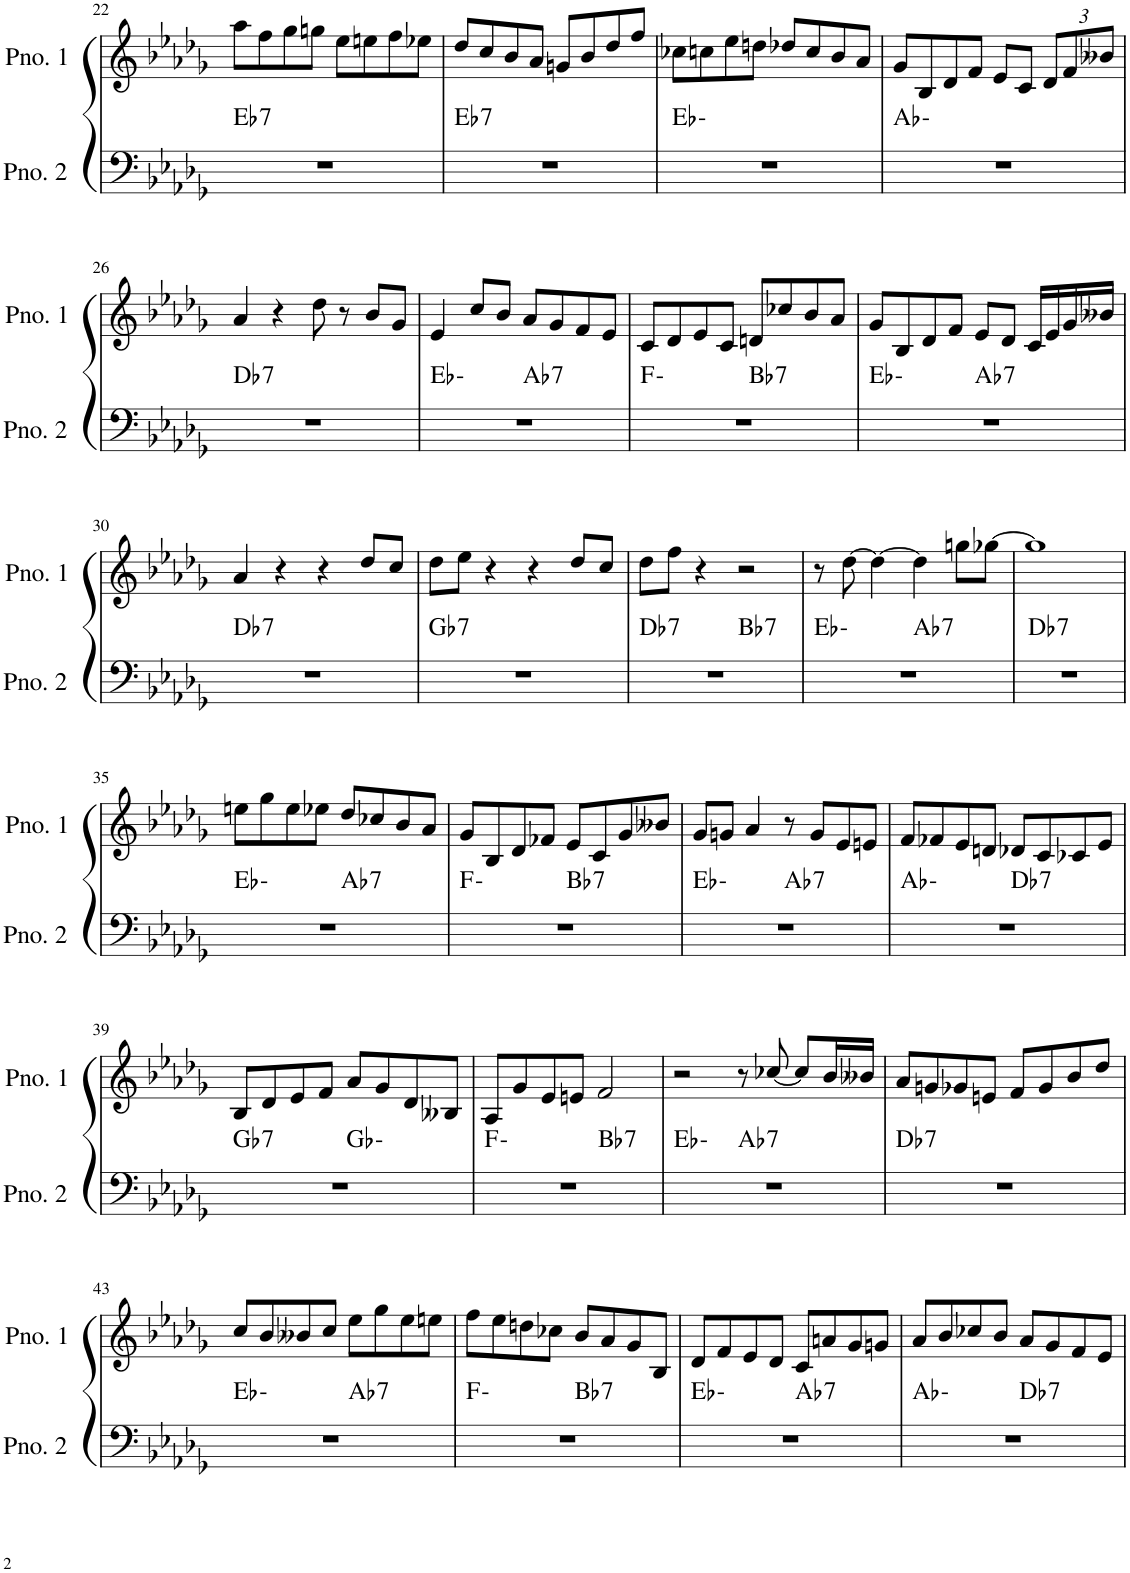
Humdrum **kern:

**kern	**harte	**kern
*part2	*part2	*part1
*staff2	*	*staff1
*I"ピアノ 2	*	*I"ピアノ 1
!!LO:PB:g=z
*clefF4	*	*clefG2
*k[b-e-a-d-g-]	*	*k[b-e-a-d-g-]
*M4/4	*	*M4/4
=22	=22	=22
!	!LO:H:kt=7	!
1r	Eb:7	8aa-\L
.	.	8ff\
.	.	8gg-\
.	.	8ggn\J
.	.	8ee-\L
.	.	8een\
.	.	8ff\
.	.	8ee-X\J
=23	=23	=23
!	!LO:H:kt=7	!
1r	Eb:7	8dd-/L
.	.	8cc/
.	.	8b-/
.	.	8a-/J
.	.	8gn/L
.	.	8b-/
.	.	8dd-/
.	.	8ff/J
=24	=24	=24
1r	Eb:min	8cc-X\L
.	.	8ccn\
.	.	8ee-\
.	.	8ddn\J
.	.	8dd-X/L
.	.	8cc/
.	.	8b-/
.	.	8a-/J
=25	=25	=25
1r	Ab:min	8g-/L
.	.	8B-/
.	.	8d-/
.	.	8f/J
.	.	8e-/L
.	.	8c/J
*	*	*Xbrackettup
.	.	12d-/L
.	.	12f/
.	.	12b--X/J
!!LO:LB:g=z
=26	=26	=26
!	!LO:H:kt=7	!
1r	Db:7	4a-/
.	.	4r
.	.	8dd-\
.	.	8r
.	.	8b-/L
.	.	8g-/J
=27	=27	=27
*^	*	*
1r	2ryy	Eb:min	4e-/
.	.	.	8cc/L
.	.	.	8b-/J
!	!	!LO:H:kt=7	!
.	2ryy	Ab:7	8a-/L
.	.	.	8g-/
.	.	.	8f/
.	.	.	8e-/J
=28	=28	=28	=28
1r	2ryy	F:min	8c/L
.	.	.	8d-/
.	.	.	8e-/
.	.	.	8c/J
!	!	!LO:H:kt=7	!
.	2ryy	Bb:7	8dn/L
.	.	.	8cc-X/
.	.	.	8b-/
.	.	.	8a-/J
=29	=29	=29	=29
1r	2ryy	Eb:min	8g-/L
.	.	.	8B-/
.	.	.	8d-/
.	.	.	8f/J
!	!	!LO:H:kt=7	!
.	2ryy	Ab:7	8e-/L
.	.	.	8d-/J
.	.	.	16c/LL
.	.	.	16e-/
.	.	.	16g-/
.	.	.	16b--X/JJ
!!LO:LB:g=z
=30	=30	=30	=30
!	!	!LO:H:kt=7	!
*v	*v	*	*
1r	Db:7	4a-/
.	.	4r
.	.	4r
.	.	8dd-/L
.	.	8cc/J
=31	=31	=31
!	!LO:H:kt=7	!
1r	Gb:7	8dd-\L
.	.	8ee-\J
.	.	4r
.	.	4r
.	.	8dd-/L
.	.	8cc/J
=32	=32	=32
!	!LO:H:kt=7	!
*^	*	*
1r	2ryy	Db:7	8dd-\L
.	.	.	8ff\J
.	.	.	4r
!	!	!LO:H:kt=7	!
.	2ryy	Bb:7	2r
=33	=33	=33	=33
1r	2ryy	Eb:min	8r
.	.	.	[8dd-\
.	.	.	4dd-\_
!	!	!LO:H:kt=7	!
.	2ryy	Ab:7	4dd-\]
.	.	.	8ggn\L
.	.	.	[8gg-X\J
=34	=34	=34	=34
!	!	!LO:H:kt=7	!
*v	*v	*	*
1r	Db:7	1gg-]
!!LO:LB:g=z
=35	=35	=35
*^	*	*
1r	2ryy	Eb:min	8een\L
.	.	.	8gg-\
.	.	.	8ee\
.	.	.	8ee-X\J
!	!	!LO:H:kt=7	!
.	2ryy	Ab:7	8dd-/L
.	.	.	8cc-X/
.	.	.	8b-/
.	.	.	8a-/J
=36	=36	=36	=36
1r	2ryy	F:min	8g-/L
.	.	.	8B-/
.	.	.	8d-/
.	.	.	8f-X/J
!	!	!LO:H:kt=7	!
.	2ryy	Bb:7	8e-/L
.	.	.	8c/
.	.	.	8g-/
.	.	.	8b--X/J
=37	=37	=37	=37
1r	2ryy	Eb:min	8g-/L
.	.	.	8gn/J
.	.	.	4a-/
!	!	!LO:H:kt=7	!
.	2ryy	Ab:7	8r
.	.	.	8g/L
.	.	.	8e-/
.	.	.	8en/J
=38	=38	=38	=38
1r	2ryy	Ab:min	8f/L
.	.	.	8f-X/
.	.	.	8e-/
.	.	.	8dn/J
!	!	!LO:H:kt=7	!
.	2ryy	Db:7	8d-X/L
.	.	.	8c/
.	.	.	8c-X/
.	.	.	8e-/J
!!LO:LB:g=z
=39	=39	=39	=39
!	!	!LO:H:kt=7	!
1r	2ryy	Gb:7	8B-/L
.	.	.	8d-/
.	.	.	8e-/
.	.	.	8f/J
.	2ryy	Gb:min	8a-/L
.	.	.	8g-/
.	.	.	8d-/
.	.	.	8B--X/J
=40	=40	=40	=40
1r	2ryy	F:min	8A-/L
.	.	.	8g-/
.	.	.	8e-/
.	.	.	8en/J
!	!	!LO:H:kt=7	!
.	2ryy	Bb:7	2f/
=41	=41	=41	=41
1r	2ryy	Eb:min	2r
!	!	!LO:H:kt=7	!
.	2ryy	Ab:7	8r
.	.	.	[8cc-X/
.	.	.	8cc-/L]
.	.	.	16b-/L
.	.	.	16b--X/JJ
=42	=42	=42	=42
!	!	!LO:H:kt=7	!
*v	*v	*	*
1r	Db:7	8a-/L
.	.	8gn/
.	.	8g-X/
.	.	8en/J
.	.	8f/L
.	.	8g-/
.	.	8b-/
.	.	8dd-/J
!!LO:LB:g=z
=43	=43	=43
*^	*	*
1r	2ryy	Eb:min	8cc/L
.	.	.	8b-/
.	.	.	8b--X/
.	.	.	8cc/J
!	!	!LO:H:kt=7	!
.	2ryy	Ab:7	8ee-\L
.	.	.	8gg-\
.	.	.	8ee-\
.	.	.	8een\J
=44	=44	=44	=44
1r	2ryy	F:min	8ff\L
.	.	.	8ee-\
.	.	.	8ddn\
.	.	.	8cc-X\J
!	!	!LO:H:kt=7	!
.	2ryy	Bb:7	8b-/L
.	.	.	8a-/
.	.	.	8g-/
.	.	.	8B-/J
=45	=45	=45	=45
1r	2ryy	Eb:min	8d-/L
.	.	.	8f/
.	.	.	8e-/
.	.	.	8d-/J
!	!	!LO:H:kt=7	!
.	2ryy	Ab:7	8c/L
.	.	.	8an/
.	.	.	8g-/
.	.	.	8gn/J
=46	=46	=46	=46
1r	2ryy	Ab:min	8a-/L
.	.	.	8b-/
.	.	.	8cc-X/
.	.	.	8b-/J
!	!	!LO:H:kt=7	!
.	2ryy	Db:7	8a-/L
.	.	.	8g-/
.	.	.	8f/
.	.	.	8e-/J
*v	*v	*	*
=	=	=
*-	*-	*-
